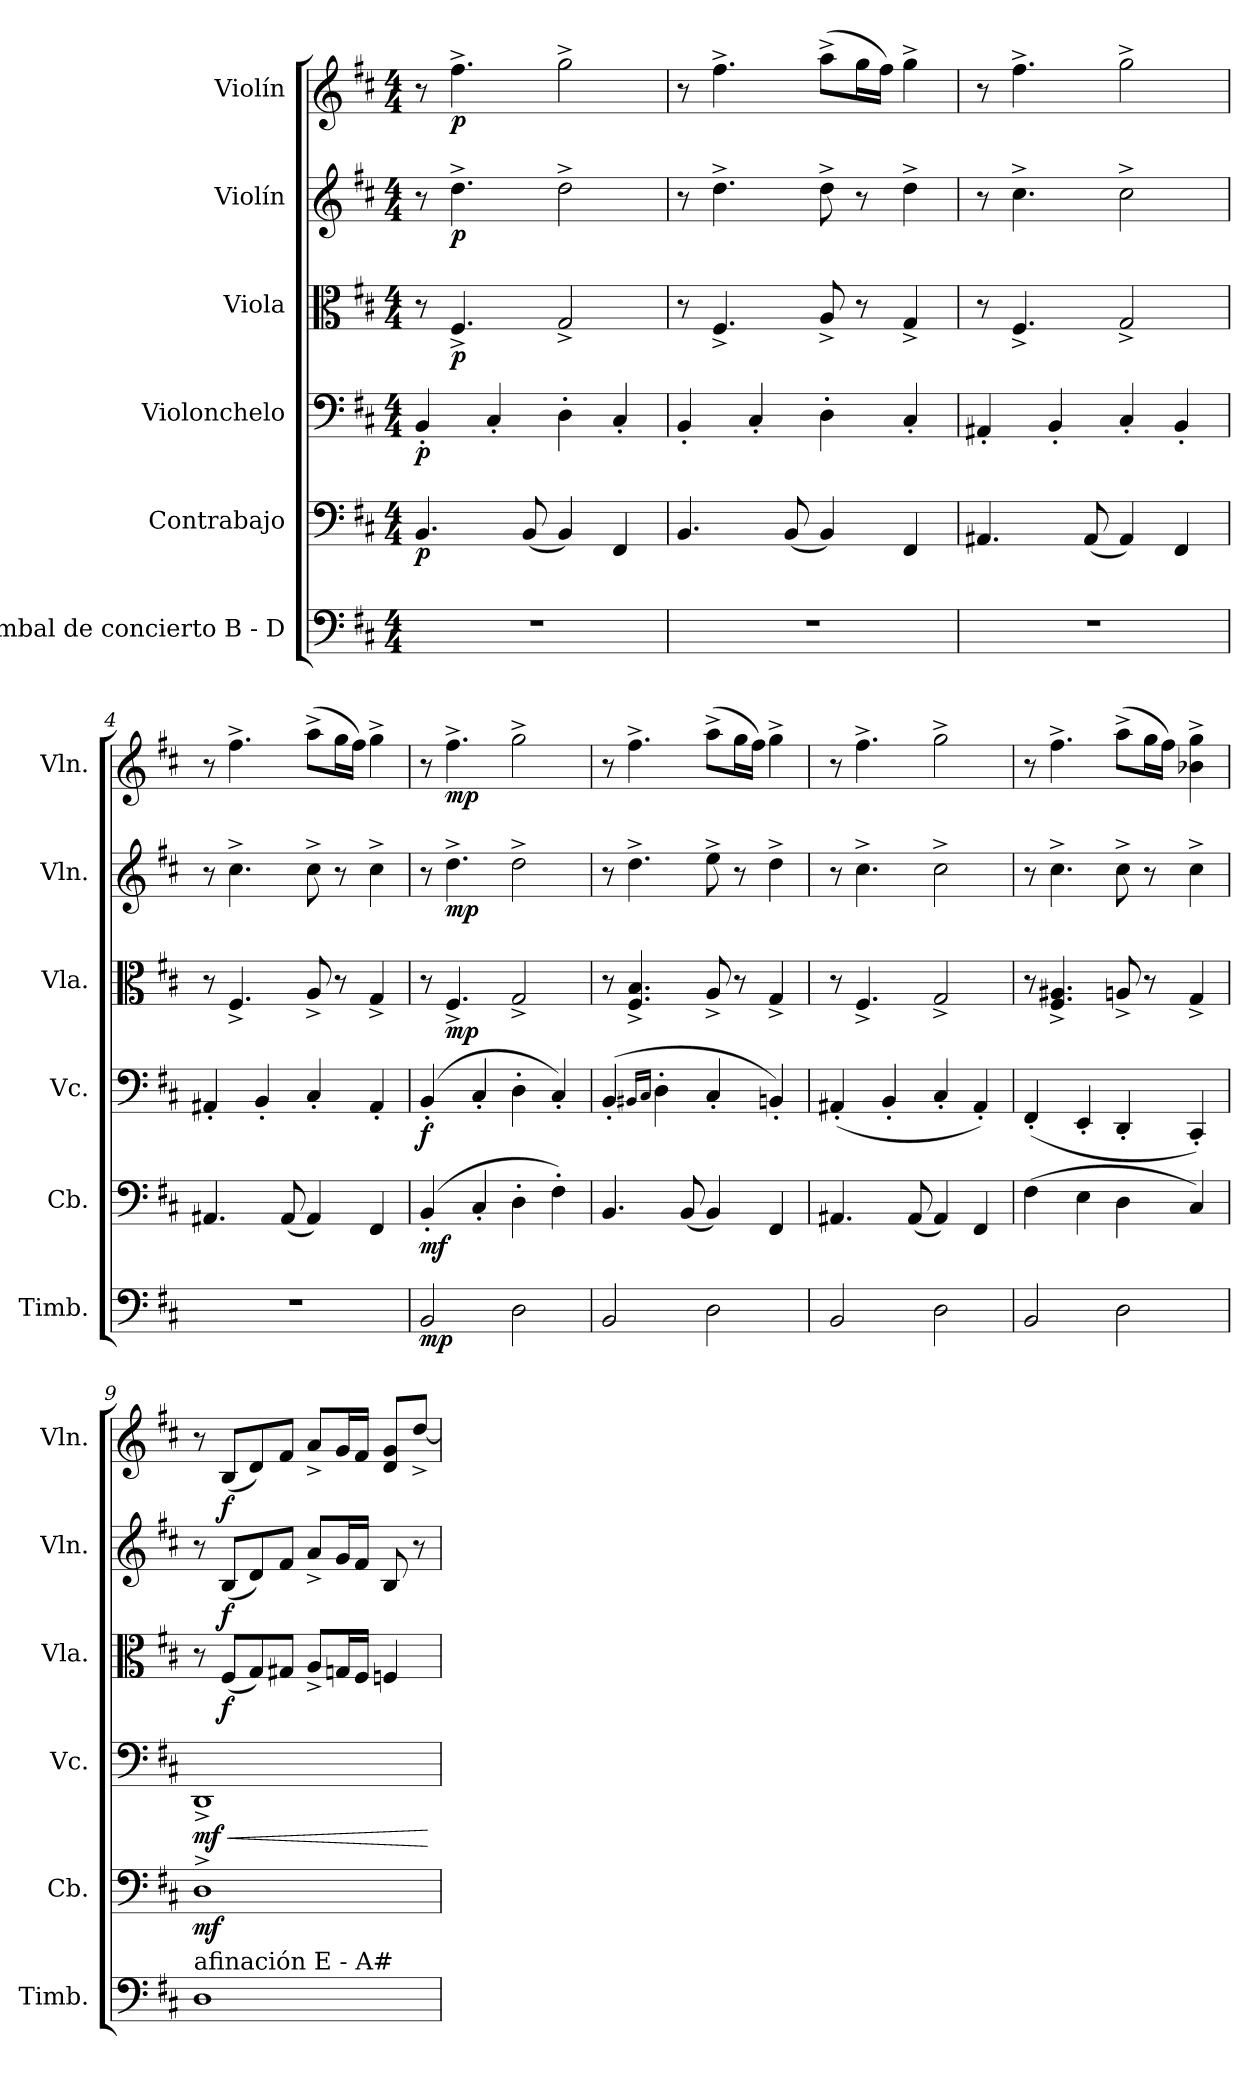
**kern	**dynam	**kern	**dynam	**kern	**dynam	**kern	**dynam	**kern	**dynam	**kern	**dynam
*part6	*part6	*part5	*part5	*part4	*part4	*part3	*part3	*part2	*part2	*part1	*part1
*staff6	*staff6	*staff5	*staff5	*staff4	*staff4	*staff3	*staff3	*staff2	*staff2	*staff1	*staff1
*I"Timbal de concierto B - D	*	*I"Contrabajo	*	*I"Violonchelo	*	*I"Viola	*	*I"Violín	*	*I"Violín	*
*I'Timb.	*	*I'Cb.	*	*I'Vc.	*	*I'Vla.	*	*I'Vln.	*	*I'Vln.	*
*clefF4	*	*clefF4	*	*clefF4	*	*clefC3	*	*clefG2	*	*clefG2	*
*	*	*ITrd7c12	*	*	*	*	*	*	*	*	*
*k[f#c#]	*	*k[f#c#]	*	*k[f#c#]	*	*k[f#c#]	*	*k[f#c#]	*	*k[f#c#]	*
*M4/4	*	*M4/4	*	*M4/4	*	*M4/4	*	*M4/4	*	*M4/4	*
*MM120	*	*MM120	*	*MM120	*	*MM120	*	*MM120	*	*MM120	*
=1	=1	=1	=1	=1	=1	=1	=1	=1	=1	=1	=1
!	!	!	!LO:DY:b	!	!LO:DY:b	!	!	!	!	!	!
1r	.	4.BBB/	p	4BB'/	p	8r	.	8r	.	8r	.
!	!	!	!	!	!	!	!LO:DY:b	!	!LO:DY:b	!	!LO:DY:b
.	.	.	.	.	.	4.F#^/	p	4.dd^\	p	4.ff#^\	p
.	.	.	.	4C#'/	.	.	.	.	.	.	.
.	.	(8BBB/	.	.	.	.	.	.	.	.	.
.	.	4BBB/)	.	4D'\	.	2G^/	.	2dd^\	.	2gg^\	.
.	.	4FFF#/	.	4C#'/	.	.	.	.	.	.	.
=2	=2	=2	=2	=2	=2	=2	=2	=2	=2	=2	=2
1r	.	4.BBB/	.	4BB'/	.	8r	.	8r	.	8r	.
.	.	.	.	.	.	4.F#^/	.	4.dd^\	.	4.ff#^\	.
.	.	.	.	4C#'/	.	.	.	.	.	.	.
.	.	(8BBB/	.	.	.	.	.	.	.	.	.
.	.	4BBB/)	.	4D'\	.	8A^/	.	8dd^\	.	(8aa^\L	.
.	.	.	.	.	.	8r	.	8r	.	16gg\L	.
.	.	.	.	.	.	.	.	.	.	16ff#\JJ)	.
.	.	4FFF#/	.	4C#'/	.	4G^/	.	4dd^\	.	4gg^\	.
=3	=3	=3	=3	=3	=3	=3	=3	=3	=3	=3	=3
1r	.	4.AAA#X/	.	4AA#X'/	.	8r	.	8r	.	8r	.
.	.	.	.	.	.	4.F#^/	.	4.cc#^\	.	4.ff#^\	.
.	.	.	.	4BB'/	.	.	.	.	.	.	.
.	.	(8AAA#/	.	.	.	.	.	.	.	.	.
.	.	4AAA#/)	.	4C#'/	.	2G^/	.	2cc#^\	.	2gg^\	.
.	.	4FFF#/	.	4BB'/	.	.	.	.	.	.	.
=4	=4	=4	=4	=4	=4	=4	=4	=4	=4	=4	=4
1r	.	4.AAA#X/	.	4AA#X'/	.	8r	.	8r	.	8r	.
.	.	.	.	.	.	4.F#^/	.	4.cc#^\	.	4.ff#^\	.
.	.	.	.	4BB'/	.	.	.	.	.	.	.
.	.	(8AAA#/	.	.	.	.	.	.	.	.	.
.	.	4AAA#/)	.	4C#'/	.	8A^/	.	8cc#^\	.	(8aa^\L	.
.	.	.	.	.	.	8r	.	8r	.	16gg\L	.
.	.	.	.	.	.	.	.	.	.	16ff#\JJ)	.
.	.	4FFF#/	.	4AA#'/	.	4G^/	.	4cc#^\	.	4gg^\	.
=5	=5	=5	=5	=5	=5	=5	=5	=5	=5	=5	=5
!	!LO:DY:b	!	!LO:DY:b	!	!LO:DY:b	!	!	!	!	!	!
2BB/	mp	(4BBB'/	mf	(4BB'/	f	8r	.	8r	.	8r	.
!	!	!	!	!	!	!	!LO:DY:b	!	!LO:DY:b	!	!LO:DY:b
.	.	.	.	.	.	4.F#^/	mp	4.dd^\	mp	4.ff#^\	mp
.	.	4CC#'/	.	4C#'/	.	.	.	.	.	.	.
2D\	.	4DD'\	.	4D'\	.	2G^/	.	2dd^\	.	2gg^\	.
.	.	4FF#'\)	.	4C#'/)	.	.	.	.	.	.	.
!!LO:PB:g=z
=6	=6	=6	=6	=6	=6	=6	=6	=6	=6	=6	=6
2BB/	.	4.BBB/	.	(4BB'/	.	8r	.	8r	.	8r	.
.	.	.	.	.	.	4.F#/^ 4.B/^	.	4.dd^\	.	4.ff#^\	.
.	.	.	.	16qBB#X/LL	.	.	.	.	.	.	.
.	.	.	.	16qC#/JJ	.	.	.	.	.	.	.
.	.	.	.	4D'\	.	.	.	.	.	.	.
.	.	(8BBB/	.	.	.	.	.	.	.	.	.
2D\	.	4BBB/)	.	4C#'/	.	8A^/	.	8ee^\	.	(8aa^\L	.
.	.	.	.	.	.	8r	.	8r	.	16gg\L	.
.	.	.	.	.	.	.	.	.	.	16ff#\JJ)	.
.	.	4FFF#/	.	4BBn'/)	.	4G^/	.	4dd^\	.	4gg^\	.
=7	=7	=7	=7	=7	=7	=7	=7	=7	=7	=7	=7
2BB/	.	4.AAA#X/	.	(4AA#X'/	.	8r	.	8r	.	8r	.
.	.	.	.	.	.	4.F#^/	.	4.cc#^\	.	4.ff#^\	.
.	.	.	.	4BB'/	.	.	.	.	.	.	.
.	.	(8AAA#/	.	.	.	.	.	.	.	.	.
2D\	.	4AAA#/)	.	4C#'/	.	2G^/	.	2cc#^\	.	2gg^\	.
.	.	4FFF#/	.	4AA#'/)	.	.	.	.	.	.	.
=8	=8	=8	=8	=8	=8	=8	=8	=8	=8	=8	=8
2BB/	.	(4FF#\	.	(4FF#'/	.	8r	.	8r	.	8r	.
.	.	.	.	.	.	4.F#/^ 4.A#X/^	.	4.cc#^\	.	4.ff#^\	.
.	.	4EE\	.	4EE'/	.	.	.	.	.	.	.
2D\	.	4DD\	.	4DD'/	.	8An^/	.	8cc#^\	.	(8aa^\L	.
.	.	.	.	.	.	8r	.	8r	.	16gg\L	.
.	.	.	.	.	.	.	.	.	.	16ff#\JJ)	.
.	.	4CC#/)	.	4CC#'/)	.	4G^/	.	4cc#^\	.	4b-X\^ 4gg\^	.
=9	=9	=9	=9	=9	=9	=9	=9	=9	=9	=9	=9
!LO:TX:a:t=afinación E - A#	!	!	!	!	!	!	!	!	!	!	!
!	!	!	!LO:DY:b	!	!LO:HP:b	!	!	!	!	!	!
!	!	!	!	!	!LO:DY:n=1:b	!	!	!	!	!	!
1D	.	1DD^	mf	1DD^	< mf	8r	.	8r	.	8r	.
!	!	!	!	!	!	!	!LO:DY:b	!	!LO:DY:b	!	!LO:DY:b
.	.	.	.	.	.	(8F#/L	f	(8B/L	f	(8B/L	f
.	.	.	.	.	.	8G/)	.	8d/)	.	8d/)	.
.	.	.	.	.	.	8G#X/J	.	8f#/J	.	8f#/J	.
.	.	.	.	.	.	8A^/L	.	8a^/L	.	8a^/L	.
.	.	.	.	.	.	16Gn/L	.	16g/L	.	16g/L	.
.	.	.	.	.	.	16F#/JJ	.	16f#/JJ	.	16f#/JJ	.
.	.	.	.	.	.	4Fn/	.	8B/	.	8d/ 8g/L	.
.	.	.	.	.	.	.	.	8r	.	[8dd^/J	.
.	.	.	.	.	[	.	.	.	.	.	.
=	=	=	=	=	=	=	=	=	=	=	=
*-	*-	*-	*-	*-	*-	*-	*-	*-	*-	*-	*-
